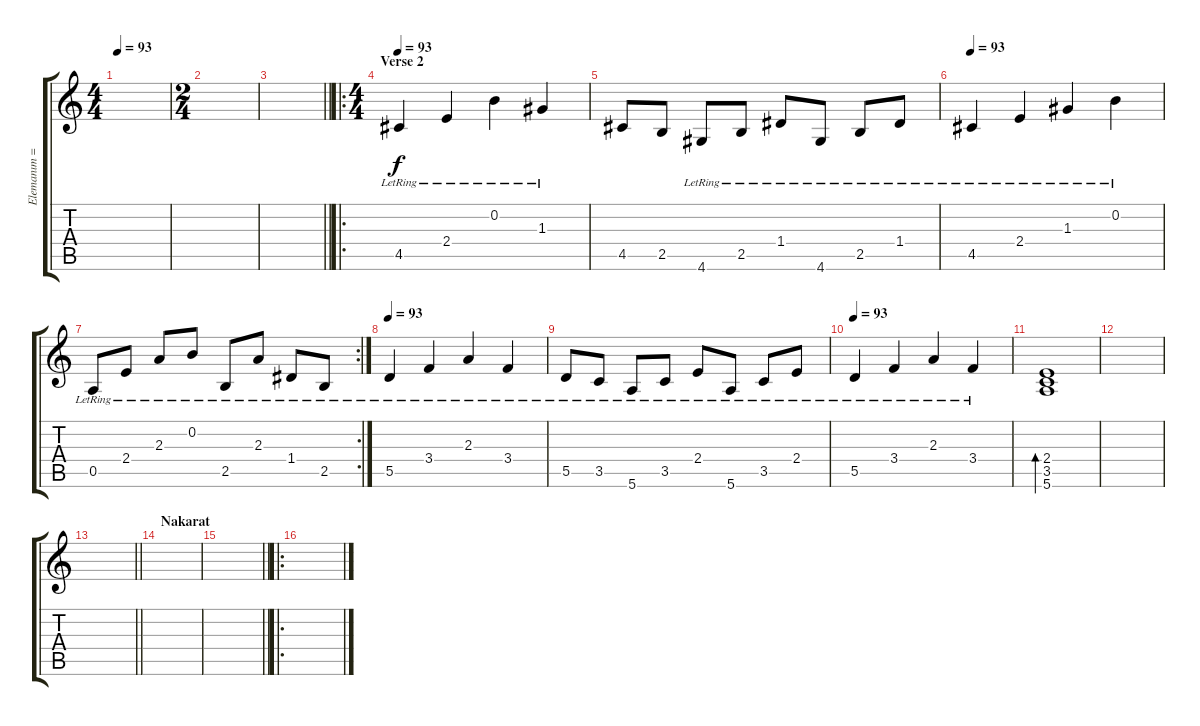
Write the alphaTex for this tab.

\track ("Elemanım =)(lirikler bundadır)" "Elemanım =") {instrument acousticguitarsteel}
\staff {score tabs}
\tuning (E4 B3 G3 D3 A2 E2) {hide}
\ts (4 4)
\tempo 93
\clef g2
\ks c
|
\ts (2 4)
|
\barLineRight lightlight
|
\ro
\ts (4 4)
\section ("" "Verse 2")
\tempo 93
4.5{lr}.4 2.4{lr}.4 0.2{lr}.4 1.3{lr}.4 |
4.5.8 2.5.8 4.6{lr}.8 2.5{lr}.8 1.4{lr}.8 4.6{lr}.8 2.5{lr}.8 1.4{lr}.8 |
\tempo 93
4.5{lr}.4 2.4{lr}.4 1.3{lr}.4 0.2{lr}.4 |
\rc 2
0.5{lr}.8 2.4{lr}.8 2.3{lr}.8 0.2{lr}.8 2.5{lr}.8 2.3{lr}.8 1.4{lr}.8 2.5{lr}.8 |
\tempo 93
5.5{lr}.4 3.4{lr}.4 2.3{lr}.4 3.4{lr}.4 |
5.5{lr}.8 3.5{lr}.8 5.6{lr}.8 3.5{lr}.8 2.4{lr}.8 5.6{lr}.8 3.5{lr}.8 2.4{lr}.8 |
\tempo 93
5.5{lr}.4 3.4{lr}.4 2.3{lr}.4 3.4{lr}.4 |
(2.4 3.5 5.6).1{bd 240} |
|
\barLineRight lightlight
|
\section ("" "Nakarat")
|
\barLineRight lightlight
|
\ro
\section ("" "")
